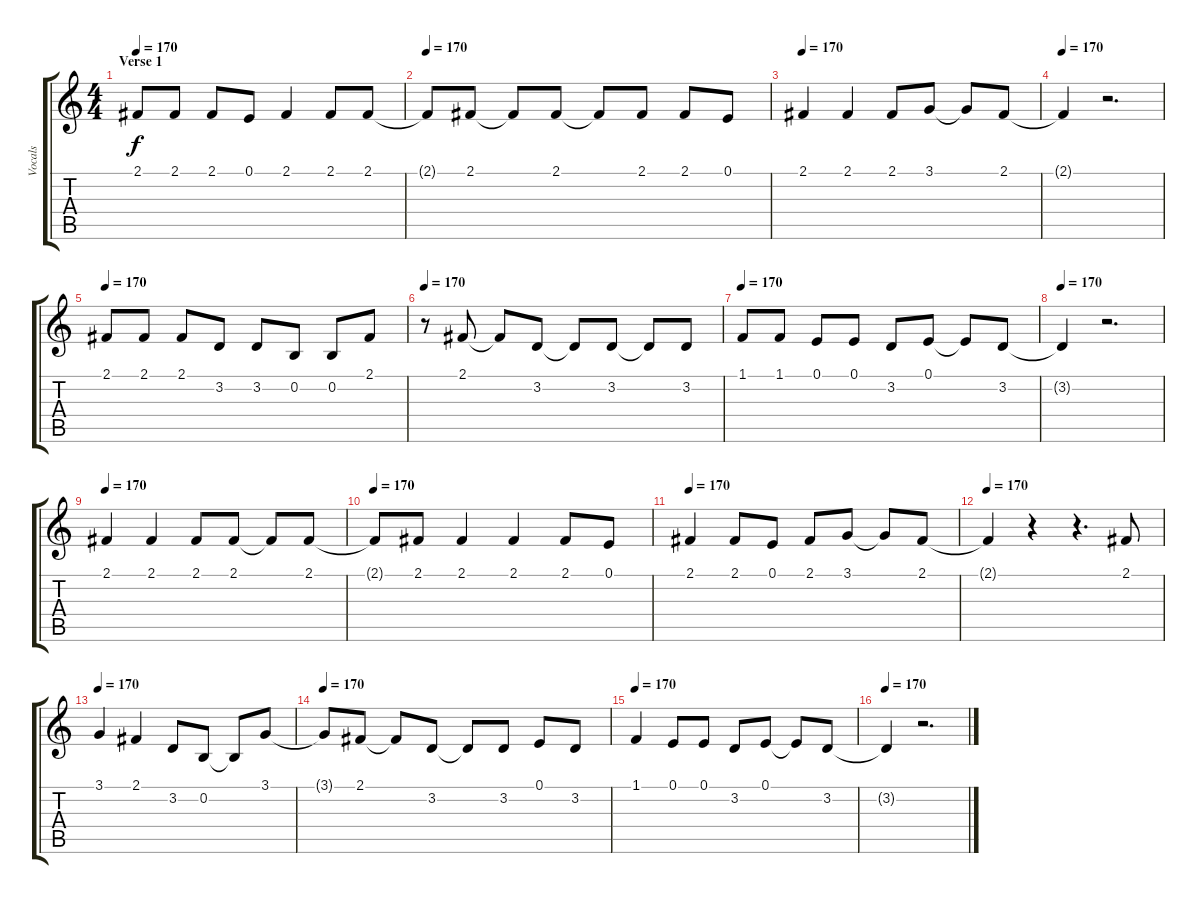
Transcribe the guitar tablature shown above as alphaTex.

\track ("Vocals" "Vocals") {instrument altosax}
\staff {score tabs}
\tuning (E4 B3 G3 D3 A2 E2) {hide}
\ts (4 4)
\section ("" "Verse 1")
\tempo 170
\clef g2
\ks c
2.1.8{dy f} 2.1.8 2.1.8 0.1.8 2.1.4 2.1.8 2.1.8 |
\tempo 170
2.1{t}.8 2.1.8 2.1{t}.8 2.1.8 2.1{t}.8 2.1.8 2.1.8 0.1.8 |
\tempo 170
2.1.4 2.1.4 2.1.8 3.1.8 3.1{t}.8 2.1.8 |
\tempo 170
2.1{t}.4 r.2{d} |
\tempo 170
2.1.8 2.1.8 2.1.8 3.2.8 3.2.8 0.2.8 0.2.8 2.1.8 |
\tempo 170
r.8 2.1.8 2.1{t}.8 3.2.8 3.2{t}.8 3.2.8 3.2{t}.8 3.2.8 |
\tempo 170
1.1.8 1.1.8 0.1.8 0.1.8 3.2.8 0.1.8 0.1{t}.8 3.2.8 |
\tempo 170
3.2{t}.4 r.2{d} |
\tempo 170
2.1.4 2.1.4 2.1.8 2.1.8 2.1{t}.8 2.1.8 |
\tempo 170
2.1{t}.8 2.1.8 2.1.4 2.1.4 2.1.8 0.1.8 |
\tempo 170
2.1.4 2.1.8 0.1.8 2.1.8 3.1.8 3.1{t}.8 2.1.8 |
\tempo 170
2.1{t}.4 r.4 r.4{d} 2.1.8 |
\tempo 170
3.1.4 2.1.4 3.2.8 0.2.8 0.2{t}.8 3.1.8 |
\tempo 170
3.1{t}.8 2.1.8 2.1{t}.8 3.2.8 3.2{t}.8 3.2.8 0.1.8 3.2.8 |
\tempo 170
1.1.4 0.1.8 0.1.8 3.2.8 0.1.8 0.1{t}.8 3.2.8 |
\tempo 170
3.2{t}.4 r.2{d}
